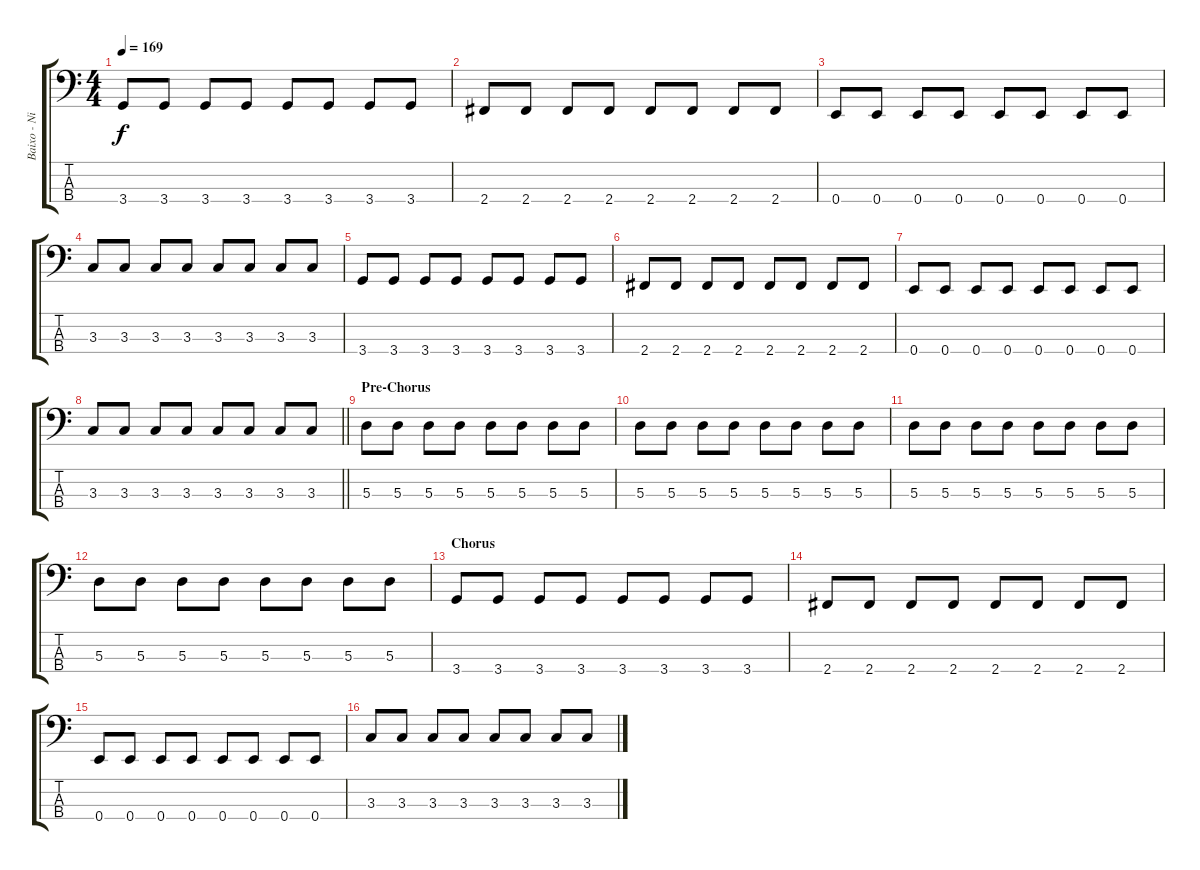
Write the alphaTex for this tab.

\track ("Baixo - Nikola" "Baixo - Ni") {instrument electricbasspick}
\staff {score tabs}
\tuning (G2 D2 A1 E1) {hide}
\ts (4 4)
\tempo 169
\clef f4
\ks c
3.4.8{dy f} 3.4.8 3.4.8 3.4.8 3.4.8 3.4.8 3.4.8 3.4.8 |
2.4.8 2.4.8 2.4.8 2.4.8 2.4.8 2.4.8 2.4.8 2.4.8 |
0.4.8 0.4.8 0.4.8 0.4.8 0.4.8 0.4.8 0.4.8 0.4.8 |
3.3.8 3.3.8 3.3.8 3.3.8 3.3.8 3.3.8 3.3.8 3.3.8 |
3.4.8 3.4.8 3.4.8 3.4.8 3.4.8 3.4.8 3.4.8 3.4.8 |
2.4.8 2.4.8 2.4.8 2.4.8 2.4.8 2.4.8 2.4.8 2.4.8 |
0.4.8 0.4.8 0.4.8 0.4.8 0.4.8 0.4.8 0.4.8 0.4.8 |
\barLineRight lightlight
3.3.8 3.3.8 3.3.8 3.3.8 3.3.8 3.3.8 3.3.8 3.3.8 |
\section ("" "Pre-Chorus")
5.3.8 5.3.8 5.3.8 5.3.8 5.3.8 5.3.8 5.3.8 5.3.8 |
5.3.8 5.3.8 5.3.8 5.3.8 5.3.8 5.3.8 5.3.8 5.3.8 |
5.3.8 5.3.8 5.3.8 5.3.8 5.3.8 5.3.8 5.3.8 5.3.8 |
5.3.8 5.3.8 5.3.8 5.3.8 5.3.8 5.3.8 5.3.8 5.3.8 |
\section ("" "Chorus")
3.4.8 3.4.8 3.4.8 3.4.8 3.4.8 3.4.8 3.4.8 3.4.8 |
2.4.8 2.4.8 2.4.8 2.4.8 2.4.8 2.4.8 2.4.8 2.4.8 |
0.4.8 0.4.8 0.4.8 0.4.8 0.4.8 0.4.8 0.4.8 0.4.8 |
3.3.8 3.3.8 3.3.8 3.3.8 3.3.8 3.3.8 3.3.8 3.3.8
